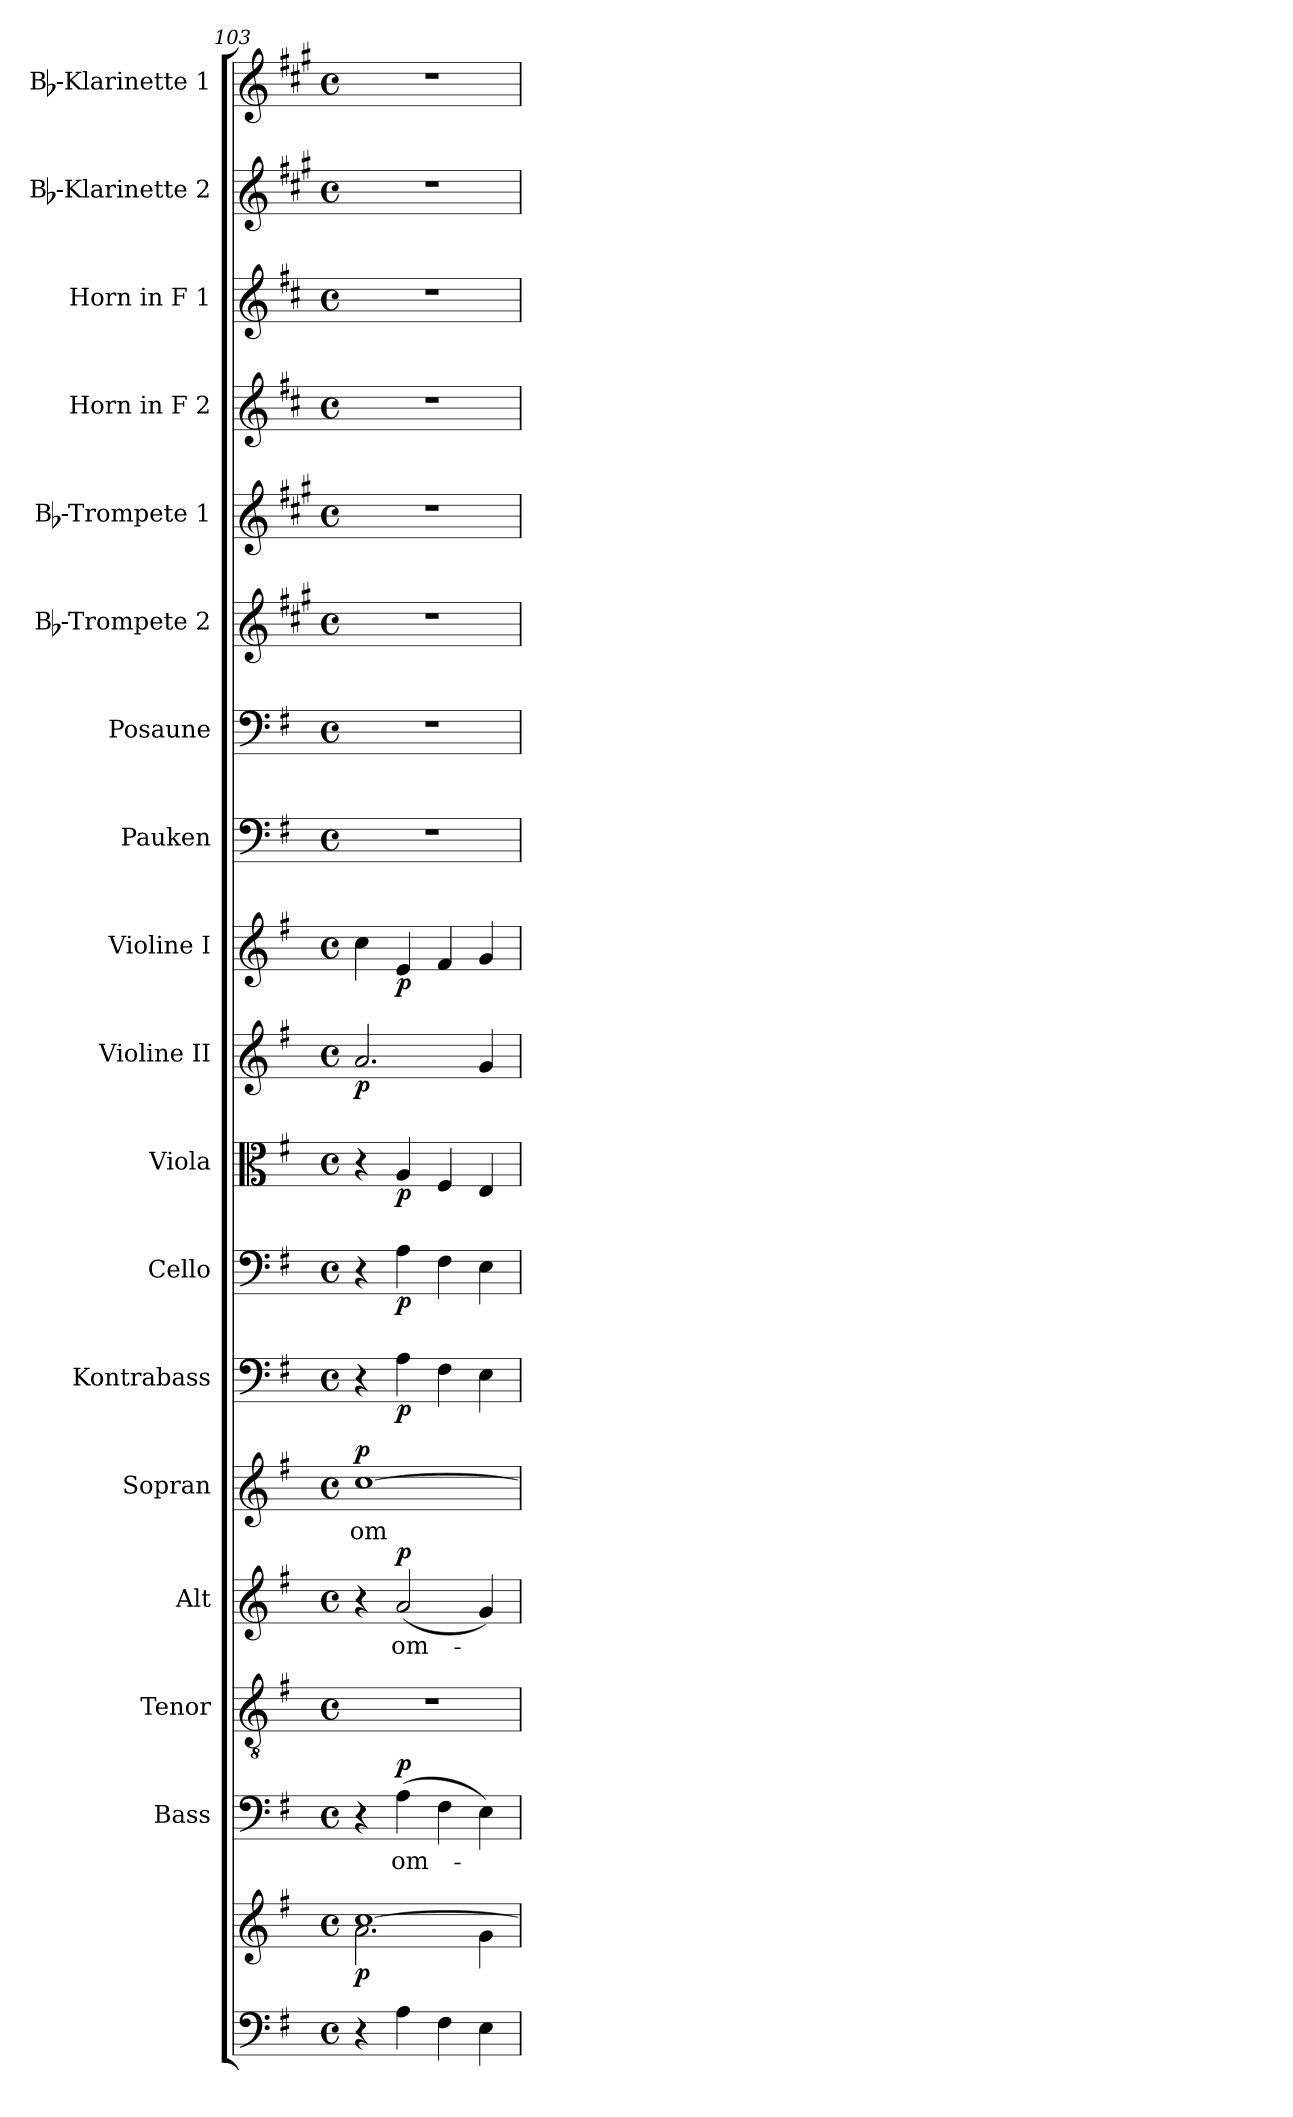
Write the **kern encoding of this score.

**kern	**kern	**dynam	**kern	**text	**dynam	**kern	**kern	**text	**dynam	**kern	**text	**dynam	**kern	**dynam	**kern	**dynam	**kern	**dynam	**kern	**dynam	**kern	**dynam	**kern	**kern	**kern	**kern	**kern	**kern	**kern	**kern
*part18	*part18	*part18	*part17	*part17	*part17	*part16	*part15	*part15	*part15	*part14	*part14	*part14	*part13	*part13	*part12	*part12	*part11	*part11	*part10	*part10	*part9	*part9	*part8	*part7	*part6	*part5	*part4	*part3	*part2	*part1
*staff19	*staff18	*staff18/19	*staff17	*staff17	*staff17	*staff16	*staff15	*staff15	*staff15	*staff14	*staff14	*staff14	*staff13	*staff13	*staff12	*staff12	*staff11	*staff11	*staff10	*staff10	*staff9	*staff9	*staff8	*staff7	*staff6	*staff5	*staff4	*staff3	*staff2	*staff1
*	*	*	*I"Bass	*	*	*I"Tenor	*I"Alt	*	*	*I"Sopran	*	*	*I"Kontrabass	*	*I"Cello	*	*I"Viola	*	*I"Violine II	*	*I"Violine I	*	*I"Pauken	*I"Posaune	*I"Bb-Trompete 2	*I"Bb-Trompete 1	*I"Horn in F 2	*I"Horn in F 1	*I"Bb-Klarinette 2	*I"Bb-Klarinette 1
*	*	*	*I'B.	*	*	*I'T.	*I'A.	*	*	*I'S.	*	*	*I'Kb.	*	*	*	*I'Vla.	*	*I'Vl. II	*	*I'Vl. I	*	*I'Pk.	*I'Pos.	*I'Bb Trp. 2	*I'Bb Trp. 1	*	*	*I'Bb Kl. 2	*I'Bb Kl. 1
*clefF4	*clefG2	*	*clefF4	*	*	*clefGv2	*clefG2	*	*	*clefG2	*	*	*clefF4	*	*clefF4	*	*clefC3	*	*clefG2	*	*clefG2	*	*clefF4	*clefF4	*clefG2	*clefG2	*clefG2	*clefG2	*clefG2	*clefG2
*	*	*	*	*	*	*	*	*	*	*	*	*	*ITrd7c12	*	*	*	*	*	*	*	*	*	*	*	*ITrd1c2	*ITrd1c2	*ITrd4c7	*ITrd4c7	*ITrd1c2	*ITrd1c2
*k[f#]	*k[f#]	*	*k[f#]	*	*	*k[f#]	*k[f#]	*	*	*k[f#]	*	*	*k[f#]	*	*k[f#]	*	*k[f#]	*	*k[f#]	*	*k[f#]	*	*k[f#]	*k[f#]	*k[f#]	*k[f#]	*k[f#]	*k[f#]	*k[f#]	*k[f#]
*G:	*G:	*	*G:	*	*	*G:	*G:	*	*	*G:	*	*	*G:	*	*G:	*	*G:	*	*G:	*	*G:	*	*G:	*G:	*G:	*G:	*G:	*G:	*G:	*G:
*M4/4	*M4/4	*	*M4/4	*	*	*M4/4	*M4/4	*	*	*M4/4	*	*	*M4/4	*	*M4/4	*	*M4/4	*	*M4/4	*	*M4/4	*	*M4/4	*M4/4	*M4/4	*M4/4	*M4/4	*M4/4	*M4/4	*M4/4
*met(c)	*met(c)	*	*met(c)	*	*	*met(c)	*met(c)	*	*	*met(c)	*	*	*met(c)	*	*met(c)	*	*met(c)	*	*met(c)	*	*met(c)	*	*met(c)	*met(c)	*met(c)	*met(c)	*met(c)	*met(c)	*met(c)	*met(c)
=103	=103	=103	=103	=103	=103	=103	=103	=103	=103	=103	=103	=103	=103	=103	=103	=103	=103	=103	=103	=103	=103	=103	=103	=103	=103	=103	=103	=103	=103	=103
*	*^	*	*	*	*	*	*	*	*	*	*	*	*	*	*	*	*	*	*	*	*	*	*	*	*	*	*	*	*	*
!	!	!	!LO:DY:b	!	!	!	!	!	!	!	!	!LO:LY:b	!LO:DY:a	!	!	!	!	!	!	!	!LO:DY:b	!	!	!	!	!	!	!	!	!	!
4r	[>1cc	2.a\	p	4r	.	.	1r	4r	.	.	[1cc	om-	p	4r	.	4r	.	4r	.	2.a/	p	4cc\	.	1r	1r	1r	1r	1r	1r	1r	1r
!	!	!	!	!	!LO:LY:b	!LO:DY:a	!	!	!LO:LY:b	!LO:DY:a	!	!	!	!	!LO:DY:b	!	!LO:DY:b	!	!LO:DY:b	!	!	!	!LO:DY:b	!	!	!	!	!	!	!	!
4A\	.	.	.	(>4A\	om-	p	.	(<2a/	om-	p	.	.	.	4AA\	p	4A\	p	4A/	p	.	.	4e/	p	.	.	.	.	.	.	.	.
4F#\	.	.	.	4F#\	.	.	.	.	.	.	.	.	.	4FF#\	.	4F#\	.	4F#/	.	.	.	4f#/	.	.	.	.	.	.	.	.	.
4E\	.	4g\	.	4E\)	.	.	.	4g/)	.	.	.	.	.	4EE\	.	4E\	.	4E/	.	4g/	.	4g/	.	.	.	.	.	.	.	.	.
*	*v	*v	*	*	*	*	*	*	*	*	*	*	*	*	*	*	*	*	*	*	*	*	*	*	*	*	*	*	*	*	*
=	=	=	=	=	=	=	=	=	=	=	=	=	=	=	=	=	=	=	=	=	=	=	=	=	=	=	=	=	=	=
*-	*-	*-	*-	*-	*-	*-	*-	*-	*-	*-	*-	*-	*-	*-	*-	*-	*-	*-	*-	*-	*-	*-	*-	*-	*-	*-	*-	*-	*-	*-
